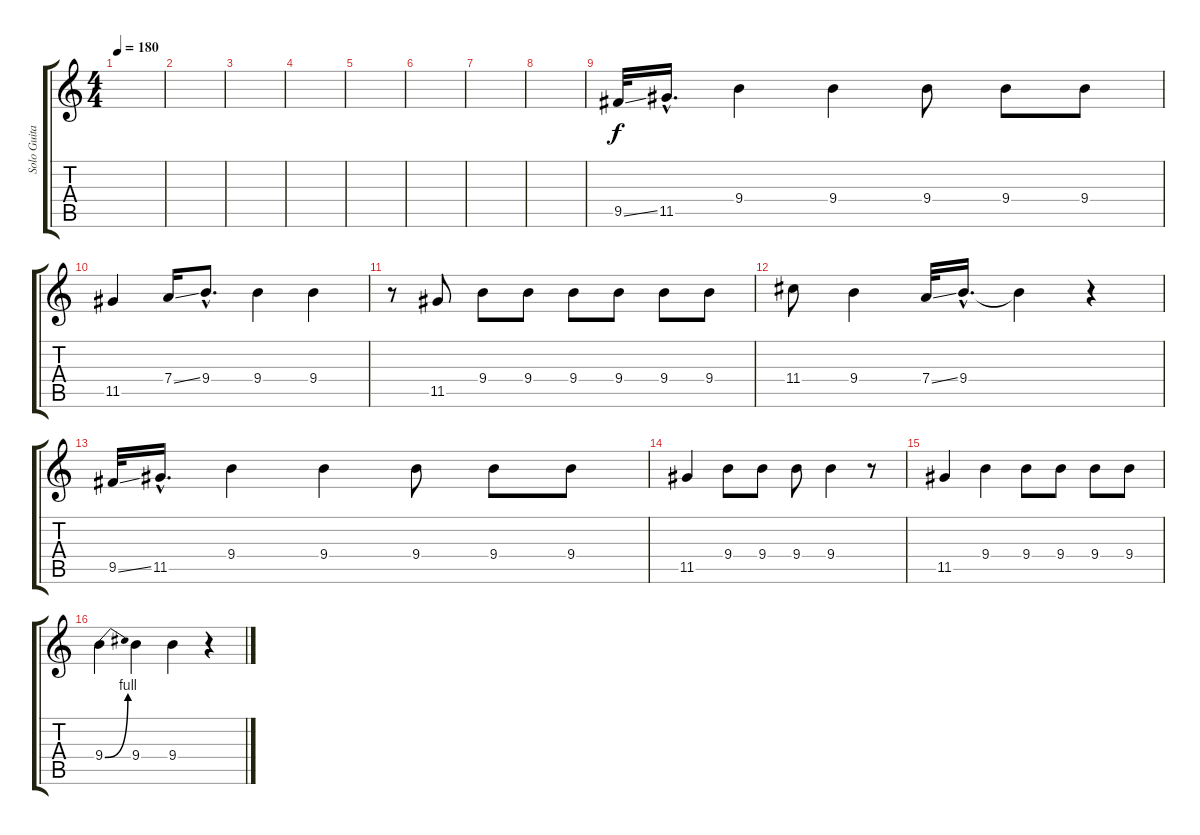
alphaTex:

\track ("Solo Guitar" "Solo Guita") {instrument overdrivenguitar}
\staff {score tabs}
\tuning (E4 B3 G3 D3 A2 E2) {hide}
\ts (4 4)
\tempo 180
\clef g2
\ks c
|
|
|
|
|
|
|
|
9.5{ss}.32 11.5{hac}.16{d} 9.4.4 9.4.4 9.4.8 9.4.8 9.4.8 |
11.5.4 7.4{ss}.16 9.4{hac}.8{d} 9.4.4 9.4.4 |
r.8 11.5.8 9.4.8 9.4.8 9.4.8 9.4.8 9.4.8 9.4.8 |
11.4.8 9.4.4 7.4{ss}.32 9.4{hac}.16{d} 9.4{t}.4 r.4 |
9.5{ss}.32 11.5{hac}.16{d} 9.4.4 9.4.4 9.4.8 9.4.8 9.4.8 |
11.5.4 9.4.8 9.4.8 9.4.8 9.4.4 r.8 |
11.5.4 9.4.4 9.4.8 9.4.8 9.4.8 9.4.8 |
9.4{be (bend 0 0 60 4)}.4 9.4.4 9.4.4 r.4
